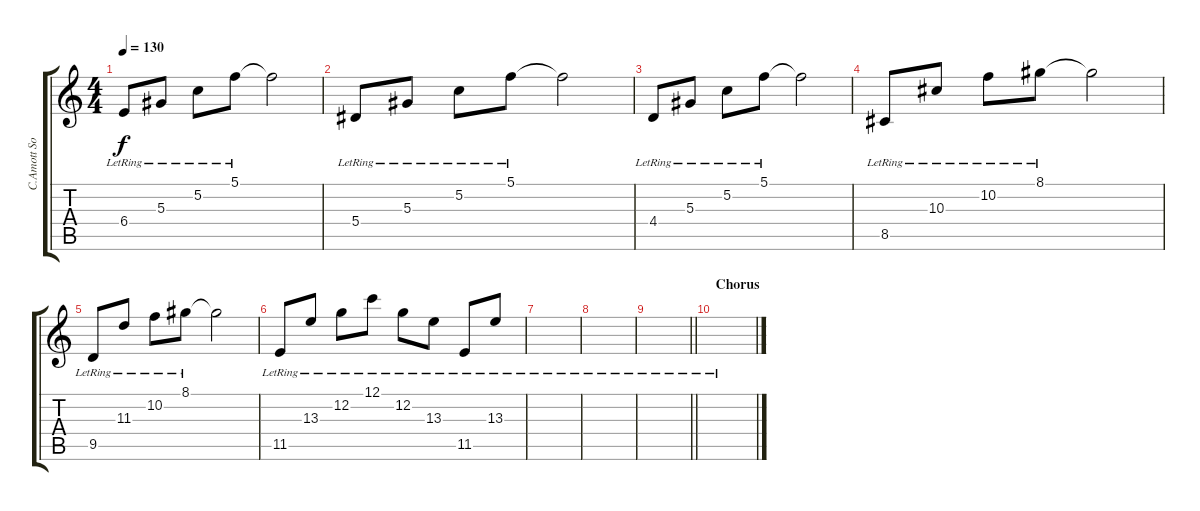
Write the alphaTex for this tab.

\track ("C.Amott Solo" "C.Amott So") {instrument distortionguitar}
\staff {score tabs}
\tuning (C4 G3 Eb3 Bb2 F2 C2) {hide}
\ts (4 4)
\tempo 130
\clef g2
\ks c
6.4{lr}.8{dy f} 5.3{lr}.8 5.2{lr}.8 5.1{lr}.8 5.1{t}.2 |
5.4{lr}.8 5.3{lr}.8 5.2{lr}.8 5.1{lr}.8 5.1{t}.2 |
4.4{lr}.8 5.3{lr}.8 5.2{lr}.8 5.1{lr}.8 5.1{t}.2 |
8.5{lr}.8 10.3{lr}.8 10.2{lr}.8 8.1{lr}.8 8.1{t}.2 |
9.5{lr}.8 11.3{lr}.8 10.2{lr}.8 8.1{lr}.8 8.1{t}.2 |
11.5{lr}.8 13.3{lr}.8 12.2{lr}.8 12.1{lr}.8 12.2{lr}.8 13.3{lr}.8 11.5{lr}.8 13.3{lr}.8 |
|
|
\barLineRight lightlight
|
\section ("" "Chorus")
